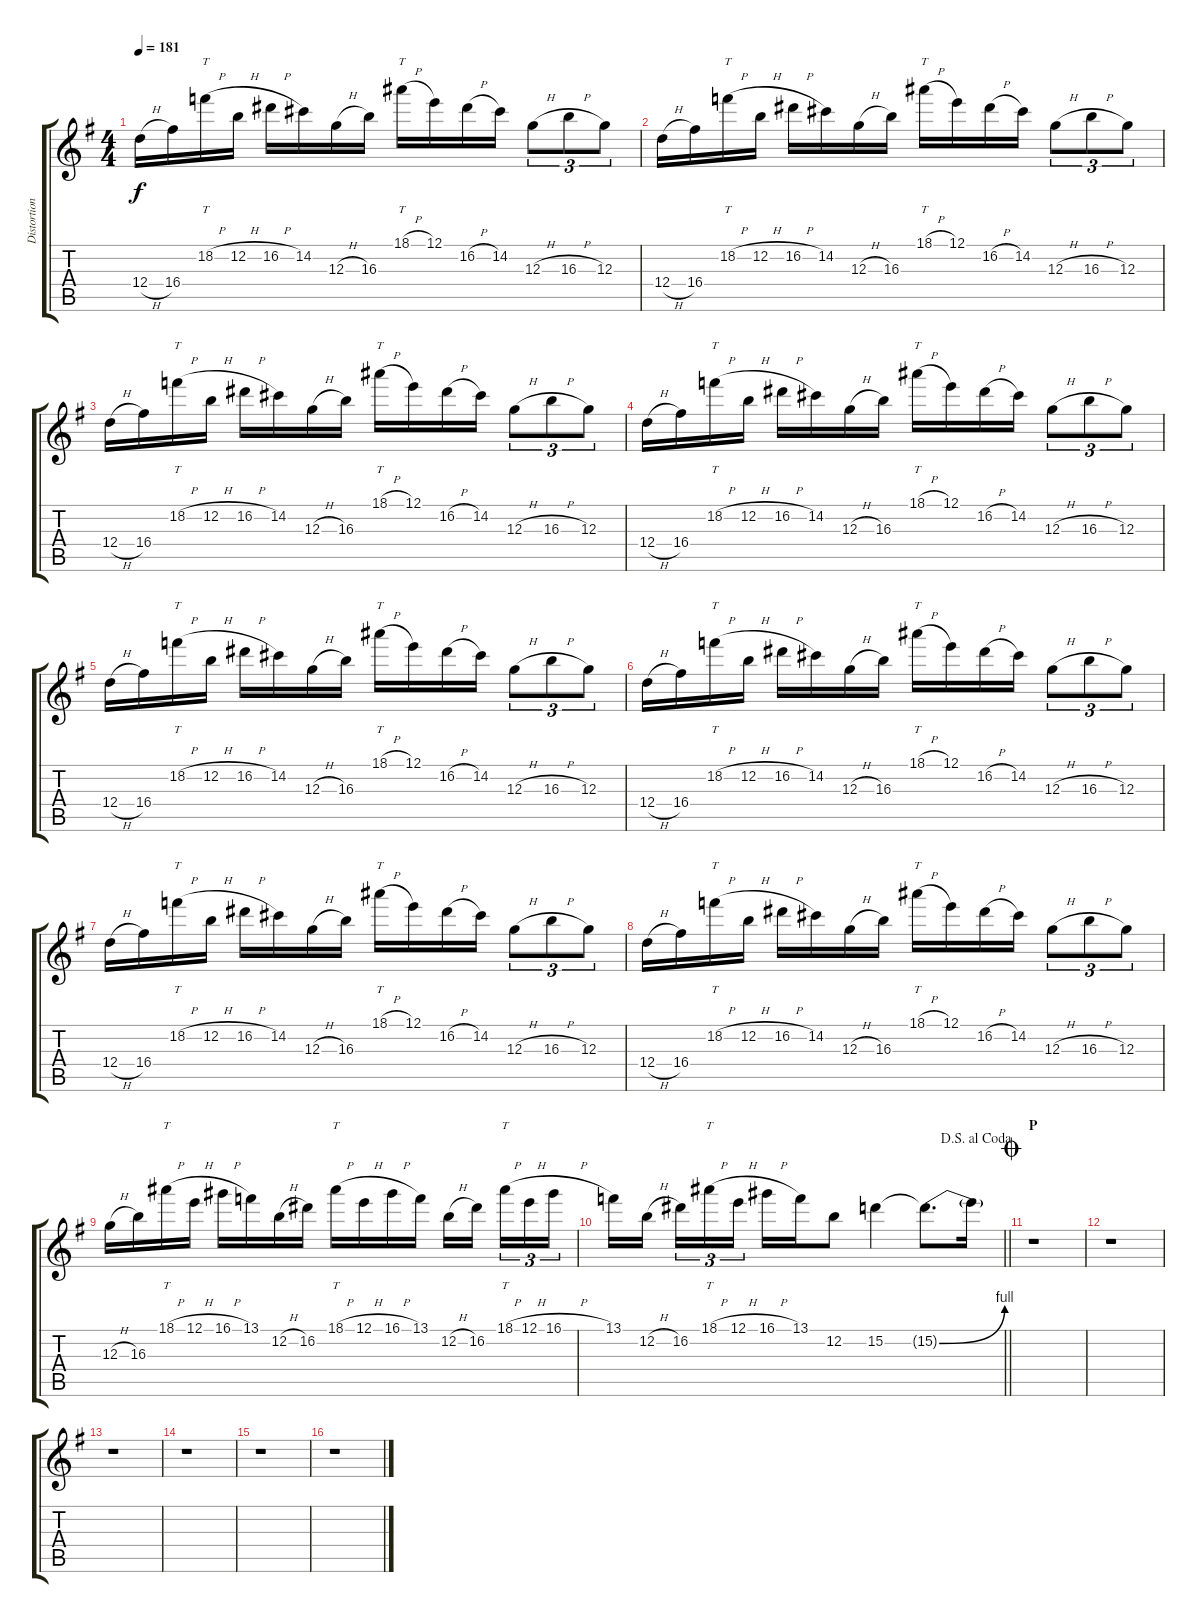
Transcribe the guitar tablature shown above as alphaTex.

\track ("Distortion 5" "Distortion") {instrument distortionguitar}
\staff {score tabs}
\tuning (E4 B3 G3 D3 A2 E2) {hide}
\ts (4 4)
\tempo 181
\clef g2
\ks g
12.4{h}.16{dy f} 16.4.16 18.2{h}.16{tt} 12.2{h}.16 16.2{h}.16 14.2.16 12.3{h}.16 16.3.16 18.1{h}.16{tt} 12.1.16 16.2{h}.16 14.2.16 12.3{h}.8{tu (3 2)} 16.3{h}.8{tu (3 2)} 12.3.8{tu (3 2)} |
12.4{h}.16 16.4.16 18.2{h}.16{tt} 12.2{h}.16 16.2{h}.16 14.2.16 12.3{h}.16 16.3.16 18.1{h}.16{tt} 12.1.16 16.2{h}.16 14.2.16 12.3{h}.8{tu (3 2)} 16.3{h}.8{tu (3 2)} 12.3.8{tu (3 2)} |
12.4{h}.16 16.4.16 18.2{h}.16{tt} 12.2{h}.16 16.2{h}.16 14.2.16 12.3{h}.16 16.3.16 18.1{h}.16{tt} 12.1.16 16.2{h}.16 14.2.16 12.3{h}.8{tu (3 2)} 16.3{h}.8{tu (3 2)} 12.3.8{tu (3 2)} |
12.4{h}.16 16.4.16 18.2{h}.16{tt} 12.2{h}.16 16.2{h}.16 14.2.16 12.3{h}.16 16.3.16 18.1{h}.16{tt} 12.1.16 16.2{h}.16 14.2.16 12.3{h}.8{tu (3 2)} 16.3{h}.8{tu (3 2)} 12.3.8{tu (3 2)} |
12.4{h}.16 16.4.16 18.2{h}.16{tt} 12.2{h}.16 16.2{h}.16 14.2.16 12.3{h}.16 16.3.16 18.1{h}.16{tt} 12.1.16 16.2{h}.16 14.2.16 12.3{h}.8{tu (3 2)} 16.3{h}.8{tu (3 2)} 12.3.8{tu (3 2)} |
12.4{h}.16 16.4.16 18.2{h}.16{tt} 12.2{h}.16 16.2{h}.16 14.2.16 12.3{h}.16 16.3.16 18.1{h}.16{tt} 12.1.16 16.2{h}.16 14.2.16 12.3{h}.8{tu (3 2)} 16.3{h}.8{tu (3 2)} 12.3.8{tu (3 2)} |
12.4{h}.16 16.4.16 18.2{h}.16{tt} 12.2{h}.16 16.2{h}.16 14.2.16 12.3{h}.16 16.3.16 18.1{h}.16{tt} 12.1.16 16.2{h}.16 14.2.16 12.3{h}.8{tu (3 2)} 16.3{h}.8{tu (3 2)} 12.3.8{tu (3 2)} |
12.4{h}.16 16.4.16 18.2{h}.16{tt} 12.2{h}.16 16.2{h}.16 14.2.16 12.3{h}.16 16.3.16 18.1{h}.16{tt} 12.1.16 16.2{h}.16 14.2.16 12.3{h}.8{tu (3 2)} 16.3{h}.8{tu (3 2)} 12.3.8{tu (3 2)} |
12.3{h}.16 16.3.16 18.1{h}.16{tt} 12.1{h}.16 16.1{h}.16 13.1.16 12.2{h}.16 16.2.16 18.1{h}.16{tt} 12.1{h}.16 16.1{h}.16 13.1.16 12.2{h}.16 16.2.16{beam splitsecondary} 18.1{h}.16{tt tu (3 2)} 12.1{h}.16{tu (3 2)} 16.1{h}.16{tu (3 2)} |
\jump dalsegnoalcoda
\barLineRight lightlight
13.1.16 12.2{h}.16{beam splitsecondary} 16.2.16{tu (3 2)} 18.1{h}.16{tt tu (3 2)} 12.1{h}.16{tu (3 2)} 16.1{h}.16 13.1.16 12.2.8 15.2.4 15.2{be (bend 0 0 60 4) t}.8{d} 15.2{t}.16 |
\section ("" "P")
\jump coda
r.1 |
r.1 |
r.1 |
r.1 |
r.1 |
r.1
